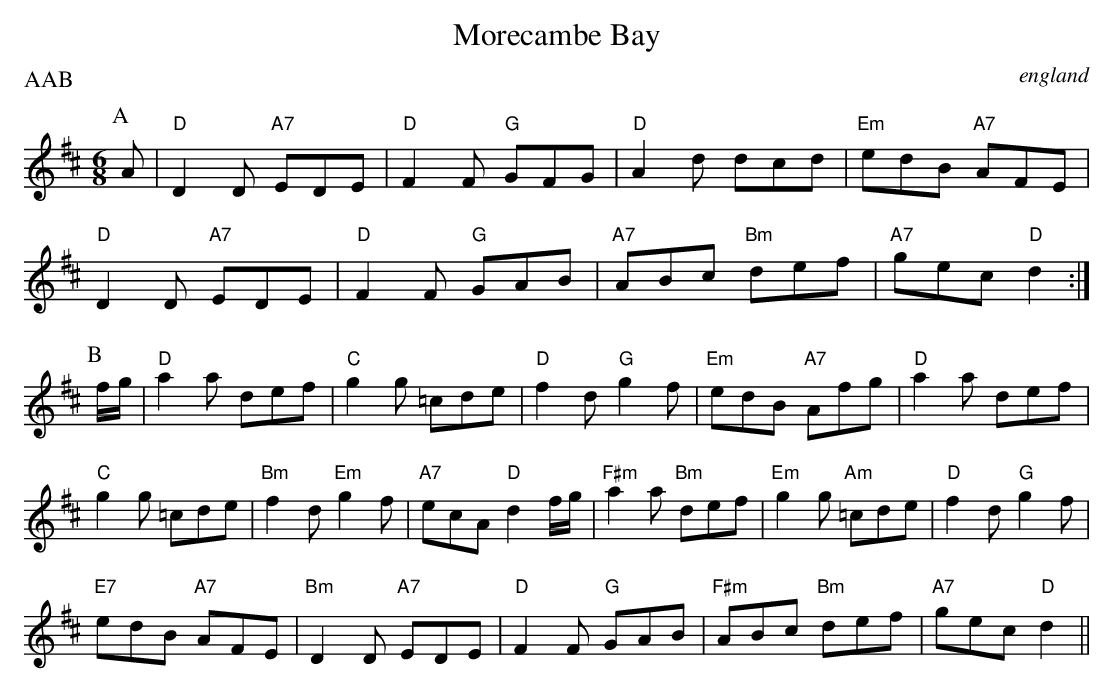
X:1
T:Morecambe Bay
O:england
P:AAB
M:6/8
K:D
P:A
A|"D"D2D "A7"EDE|"D"F2F "G"GFG|"D"A2d dcd|"Em"edB "A7"AFE|
"D"D2D "A7"EDE|"D"F2F "G"GAB|"A7"ABc "Bm"def|"A7"gec "D"d2:|
P:B
f/2g/2|"D"a2a def|"C"g2g =cde|"D"f2d "G"g2f|"Em"edB "A7"Afg|"D"a2a def|
"C"g2g =cde|"Bm"f2d "Em"g2f|"A7"ecA "D"d2f/2g/2|"F#m"a2a "Bm"def|\
"Em"g2g "Am"=cde|"D"f2d "G"g2f|
"E7"edB "A7"AFE|"Bm"D2D "A7"EDE|"D"F2F "G"GAB|"F#m"ABc "Bm"def|"A7"gec "D"d2||
